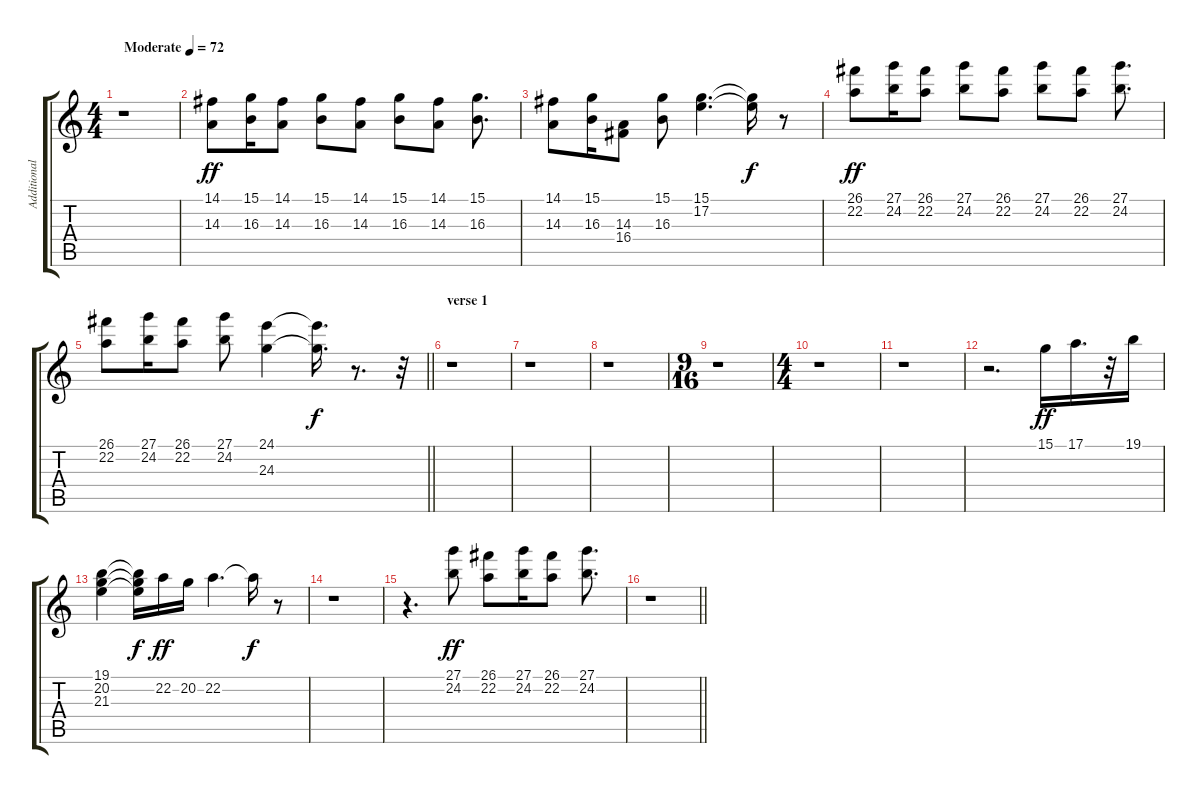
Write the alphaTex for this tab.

\track ("Additional Piano" "Additional") {instrument electricpiano2}
\staff {score tabs}
\tuning (E4 B3 G3 D3 A2 E2) {hide}
\ts (4 4)
\tempo (72 "Moderate")
\clef g2
\ks c
r.1{dy ff instrument electricpiano2} |
(14.1 14.3).8{balance 8} (15.1 16.3).16 (14.1 14.3).8 (15.1 16.3).8 (14.1 14.3).8 (15.1 16.3).8 (14.1 14.3).8 (15.1 16.3).8{d} |
(14.1 14.3).8 (15.1 16.3).16 (14.3 16.4).8 (15.1 16.3).8 (15.1 17.2).4{d} (15.1{t} 17.2{t}).16{dy f} r.8 |
(26.1 22.2).8{dy ff} (27.1 24.2).16 (26.1 22.2).8 (27.1 24.2).8 (26.1 22.2).8 (27.1 24.2).8 (26.1 22.2).8 (27.1 24.2).8{d} |
\barLineRight lightlight
(26.1 22.2).8 (27.1 24.2).16 (26.1 22.2).8 (27.1 24.2).8 (24.1 24.3).4 (24.1{t} 24.3{t}).16{d dy f} r.8{d} r.32 |
\section ("" "verse 1")
r.1 |
r.1 |
r.1 |
\ts (9 16)
r.1 |
\ts (4 4)
r.1 |
r.1 |
r.2{d} 15.1.16{dy ff} 17.1.16{d} r.32 19.1.16 |
(19.1 20.2 21.3).4 (19.1{t} 20.2{t} 21.3{t}).16{dy f} 22.2.16{dy ff} 20.2.16 22.2.4{d} 22.2{t}.16{dy f} r.8 |
r.1 |
r.4{d} (27.1 24.2).8{dy ff} (26.1 22.2).8 (27.1 24.2).16 (26.1 22.2).8 (27.1 24.2).8{d} |
\barLineRight lightlight
r.1
